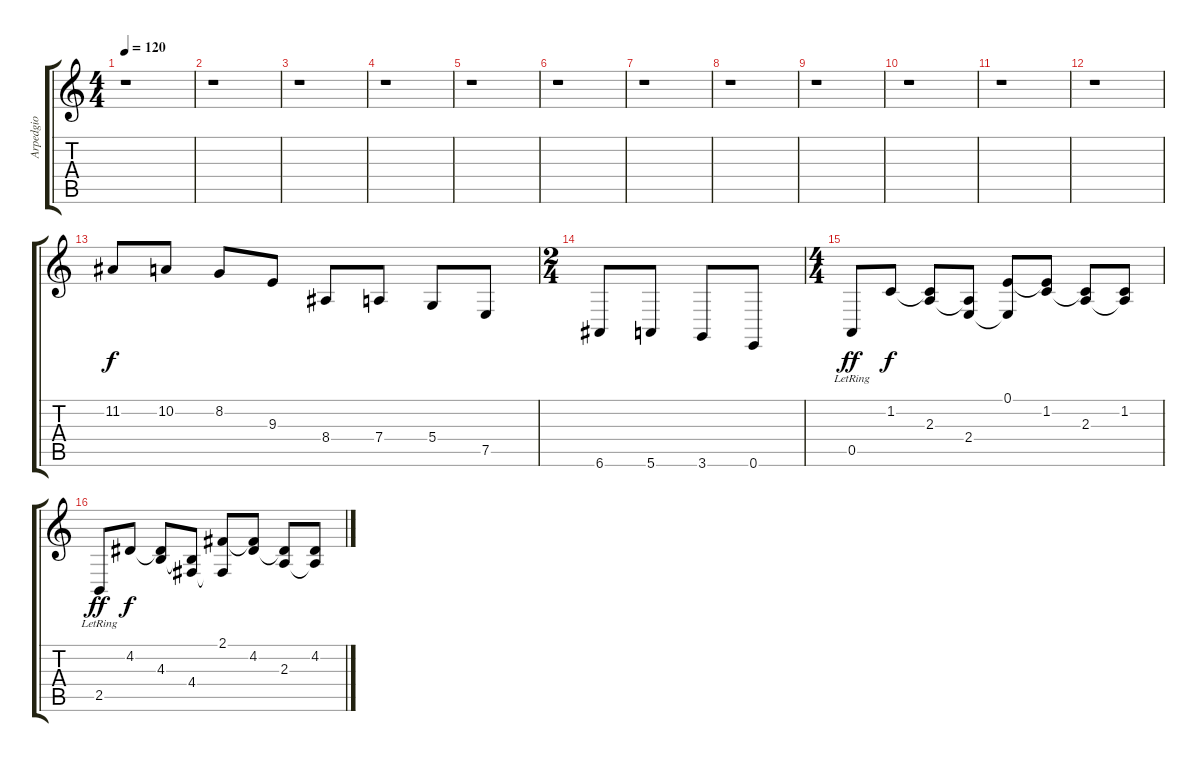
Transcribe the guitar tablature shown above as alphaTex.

\track ("Arpedgio" "Arpedgio") {instrument brightacousticpiano}
\staff {score tabs}
\tuning (E4 B3 G3 D3 A2 E2) {hide}
\ts (4 4)
\tempo 120
\clef g2
\ks c
r.1{dy f} |
r.1 |
r.1 |
r.1 |
r.1 |
r.1 |
r.1 |
r.1 |
r.1 |
r.1 |
r.1 |
r.1 |
11.2.8 10.2.8 8.2.8 9.3.8 8.4.8 7.4.8 5.4.8 7.5.8 |
\ts (2 4)
6.6.8 5.6.8 3.6.8 0.6.8 |
\ts (4 4)
0.5{lr}.8{dy ff} 1.2.8{dy f} (1.2{t} 2.3).8 (2.3{t} 2.4).8 (0.1 2.4{t}).8 (0.1{t} 1.2).8 (1.2{t} 2.3).8 (1.2 2.3{t}).8 |
2.5{lr}.8{dy ff} 4.2.8{dy f} (4.2{t} 4.3).8 (4.3{t} 4.4).8 (2.1 4.4{t}).8 (2.1{t} 4.2).8 (4.2{t} 2.3).8 (4.2 2.3{t}).8
